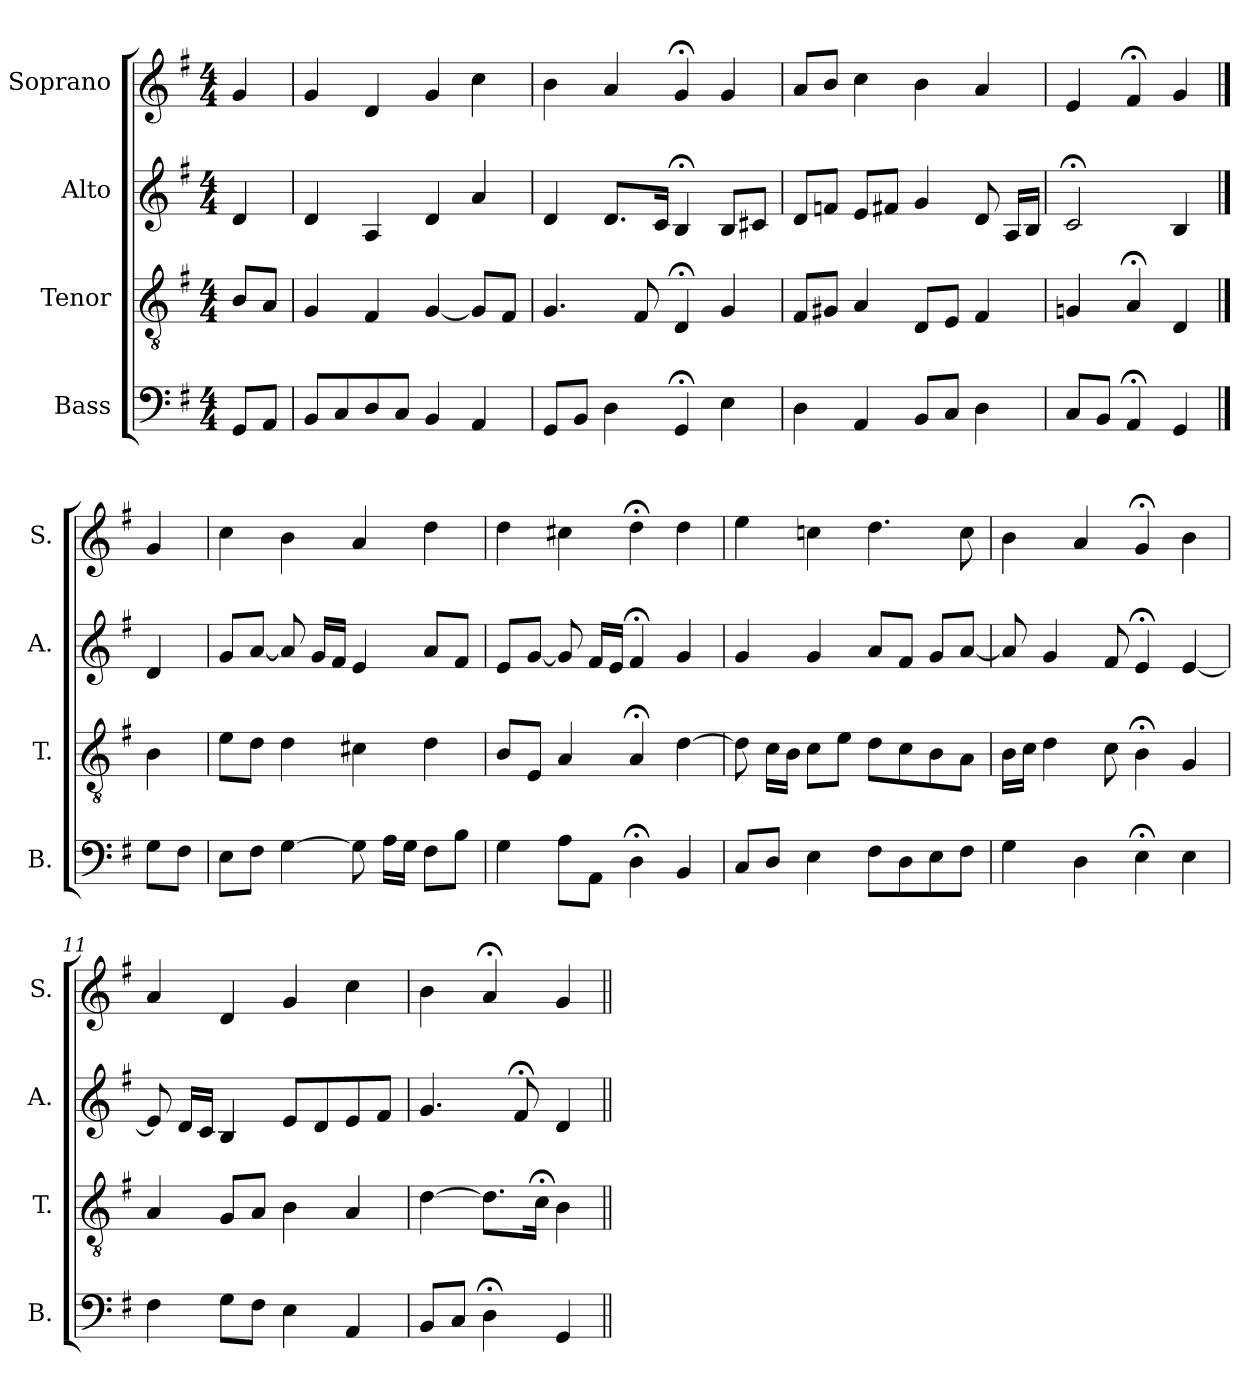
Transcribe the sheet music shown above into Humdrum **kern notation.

**kern	**kern	**kern	**kern
*part4	*part3	*part2	*part1
*staff4	*staff3	*staff2	*staff1
*I"Bass	*I"Tenor	*I"Alto	*I"Soprano
*I'B.	*I'T.	*I'A.	*I'S.
*clefF4	*clefGv2	*clefG2	*clefG2
*	*ITrd7c12	*	*
*k[f#]	*k[f#]	*k[f#]	*k[f#]
*G:	*G:	*G:	*G:
*M4/4	*M4/4	*M4/4	*M4/4
=1	=1	=1	=1
8GG/L	8BB/L	4d/	4g/
8AA/J	8AA/J	.	.
=2	=2	=2	=2
8BB/L	4GG/	4d/	4g/
8C/	.	.	.
8D/	4FF#/	4A/	4d/
8C/J	.	.	.
4BB/	[4GG/	4d/	4g/
4AA/	8GG/L]	4a/	4cc\
.	8FF#/J	.	.
=3	=3	=3	=3
8GG/L	4.GG/	4d/	4b\
8BB/J	.	.	.
4D\	.	8.d/L	4a/
.	8FF#/	.	.
.	.	16c/Jk	.
4GG;</	4DD;</	4B;</	4g;</
4E\	4GG/	8B/L	4g/
.	.	8c#X/J	.
=4	=4	=4	=4
4D\	8FF#/L	8d/L	8a/L
.	8GG#X/J	8fn/J	8b/J
4AA/	4AA/	8e/L	4cc\
.	.	8f#X/J	.
8BB/L	8DD/L	4g/	4b\
8C/J	8EE/J	.	.
4D\	4FF#/	8d/	4a/
.	.	16A/LL	.
.	.	16B/JJ	.
=5	=5	=5	=5
8C/L	4GGn/	2c;</	4e/
8BB/J	.	.	.
4AA;</	4AA;</	.	4f#;</
4GG/	4DD/	4B/	4g/
!!LO:LB:g=z
==6	==6	==6	==6
8G\L	4BB\	4d/	4g/
8F#\J	.	.	.
=7	=7	=7	=7
8E\L	8E\L	8g/L	4cc\
8F#\J	8D\J	[8a/J	.
[4G\	4D\	8a/]	4b\
.	.	16g/LL	.
.	.	16f#/JJ	.
8G\]	4C#X\	4e/	4a/
16A\LL	.	.	.
16G\JJ	.	.	.
8F#\L	4D\	8a/L	4dd\
8B\J	.	8f#/J	.
=8	=8	=8	=8
4G\	8BB/L	8e/L	4dd\
.	8EE/J	[8g/J	.
8A\L	4AA/	8g/]	4cc#X\
8AA\J	.	16f#/LL	.
.	.	16e/JJ	.
4D;<\	4AA;</	4f#;</	4dd;<\
4BB/	[4D\	4g/	4dd\
=9	=9	=9	=9
8C/L	8D\]	4g/	4ee\
8D/J	16C\LL	.	.
.	16BB\JJ	.	.
4E\	8C\L	4g/	4ccn\
.	8E\J	.	.
8F#\L	8D\L	8a/L	4.dd\
8D\	8C\	8f#/J	.
8E\	8BB\	8g/L	.
8F#\J	8AA\J	[8a/J	8cc\
!!LO:PB:g=z
=10	=10	=10	=10
4G\	16BB\LL	8a/]	4b\
.	16C\JJ	.	.
.	4D\	4g/	.
4D\	.	.	4a/
.	8C\	8f#/	.
4E;<\	4BB;<\	4e;</	4g;</
4E\	4GG/	[4e/	4b\
=11	=11	=11	=11
4F#\	4AA/	8e/]	4a/
.	.	16d/LL	.
.	.	16c/JJ	.
8G\L	8GG/L	4B/	4d/
8F#\J	8AA/J	.	.
4E\	4BB\	8e/L	4g/
.	.	8d/	.
4AA/	4AA/	8e/	4cc\
.	.	8f#/J	.
=12	=12	=12	=12
8BB/L	[4D\	4.g/	4b\
8C/J	.	.	.
4D;<\	8.D\L]	.	4a;</
.	.	8f#;</	.
.	16C;<\Jk	.	.
4GG/	4BB\	4d/	4g/
=||	=||	=||	=||
*-	*-	*-	*-
